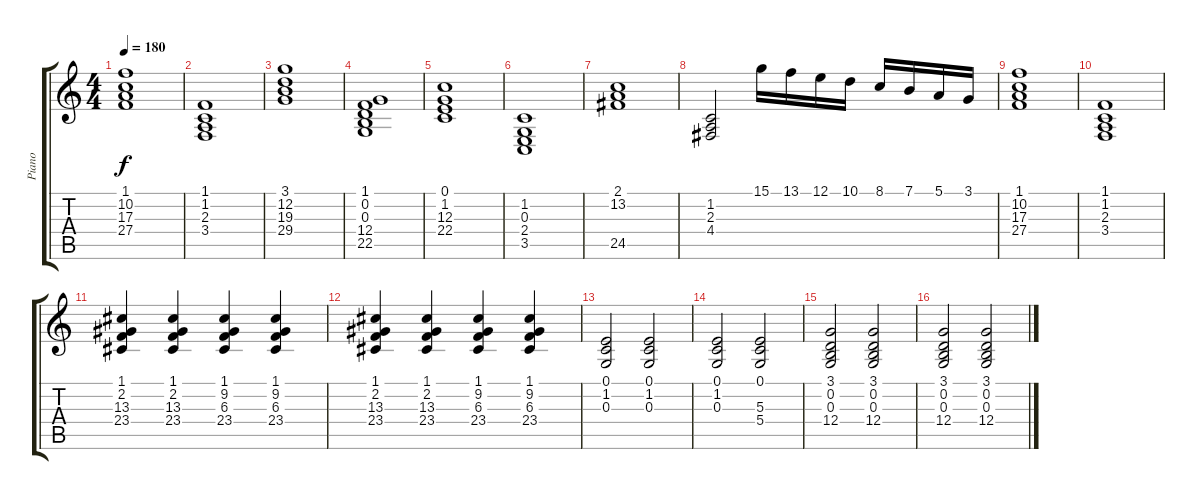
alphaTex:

\track ("Piano" "Piano") {instrument brightacousticpiano}
\staff {score tabs}
\tuning (E4 B3 G3 D3 A2 E2) {hide}
\ts (4 4)
\tempo 180
\clef g2
\ks c
(1.1 10.2 17.3 27.4).1{dy f} |
(1.1 1.2 2.3 3.4).1 |
(3.1 12.2 19.3 29.4).1 |
(1.1 0.2 0.3 12.4 22.5).1 |
(0.1 1.2 12.3 22.4).1 |
(1.2 0.3 2.4 3.5).1 |
(2.1 13.2 24.5).1 |
(1.2 2.3 4.4).2 15.1.16 13.1.16 12.1.16 10.1.16 8.1.16 7.1.16 5.1.16 3.1.16 |
(1.1 10.2 17.3 27.4).1 |
(1.1 1.2 2.3 3.4).1 |
(1.1 2.2 13.3 23.4).4 (1.1 2.2 13.3 23.4).4 (1.1 9.2 6.3 23.4).4 (1.1 9.2 6.3 23.4).4 |
(1.1 2.2 13.3 23.4).4 (1.1 2.2 13.3 23.4).4 (1.1 9.2 6.3 23.4).4 (1.1 9.2 6.3 23.4).4 |
(0.1 1.2 0.3).2 (0.1 1.2 0.3).2 |
(0.1 1.2 0.3).2 (0.1 5.3 5.4).2 |
(3.1 0.2 0.3 12.4).2 (3.1 0.2 0.3 12.4).2 |
(3.1 0.2 0.3 12.4).2 (3.1 0.2 0.3 12.4).2
